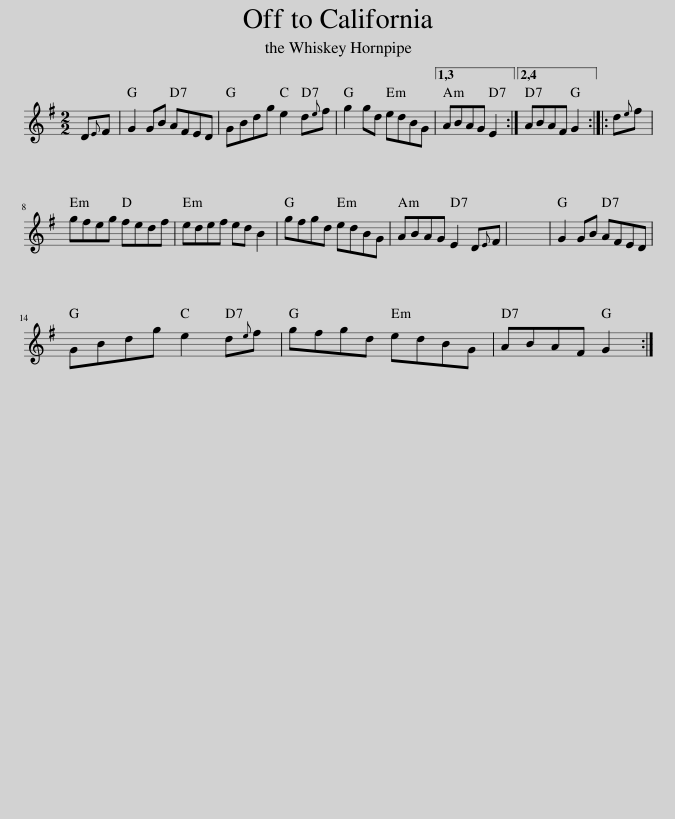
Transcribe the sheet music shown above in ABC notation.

X:1
L:1/8
M:2/2
I:linebreak $
K:G
V:1 treble
V:1
 D{E}F | G2 GB AFED | GBdg e2 d{e}f | g2 gd edBG |1,3 ABAG E2 :|2,4 %5
 ABAF G2 :: d{e}f |$ gfeg fedf | edef ed B2 | gfgd edBG | %10
 ABAG E2 D{E}F | x8 | G2 GB AFED |$ GBdg e2 d{e}f | gfgd edBG | %15
 ABAF G2 :| %16
